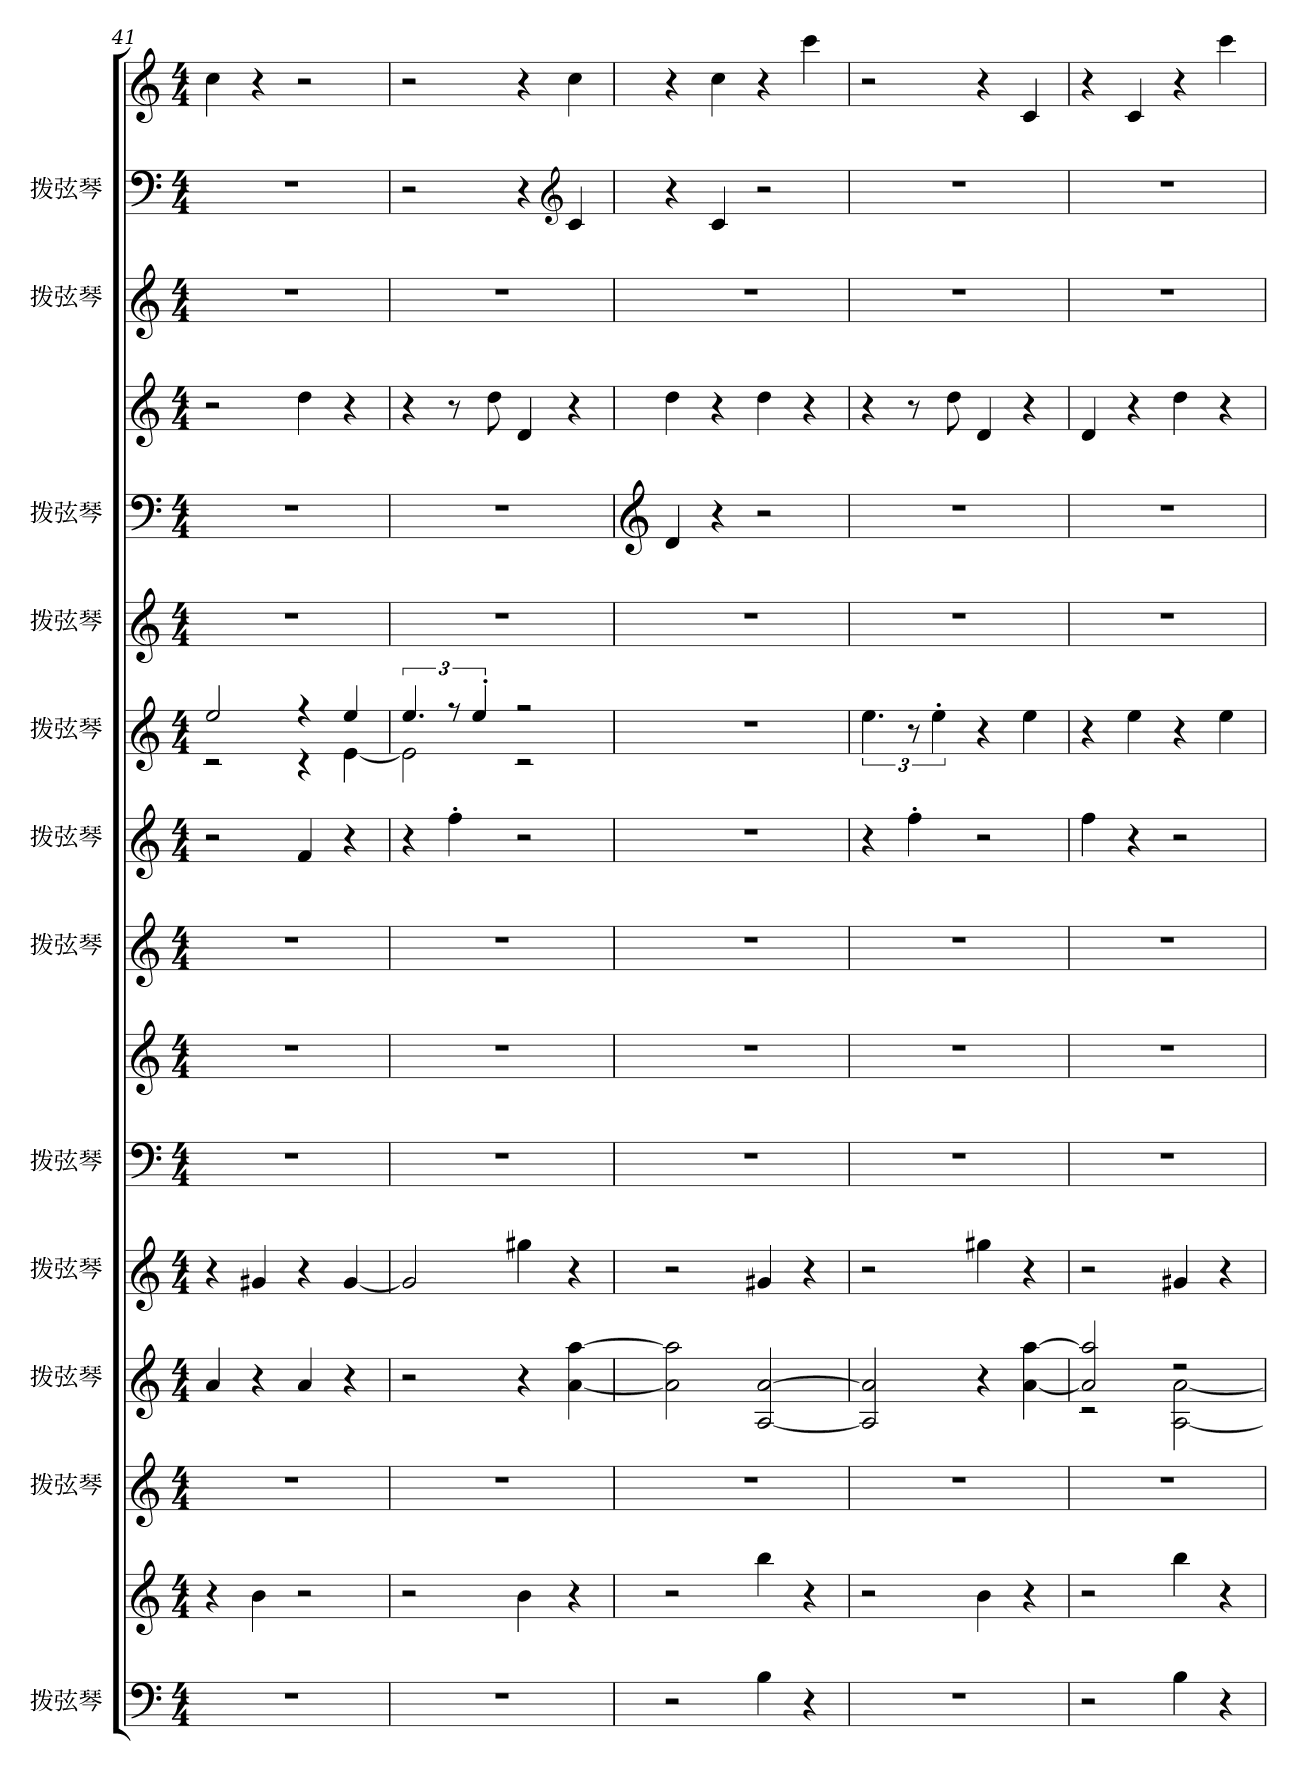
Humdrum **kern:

**kern	**kern	**kern	**kern	**kern	**kern	**kern	**kern	**kern	**kern	**kern	**kern	**kern	**kern	**kern	**kern
*part12	*part12	*part11	*part10	*part9	*part8	*part8	*part7	*part6	*part5	*part4	*part3	*part3	*part2	*part1	*part1
*staff16	*staff15	*staff14	*staff13	*staff12	*staff11	*staff10	*staff9	*staff8	*staff7	*staff6	*staff5	*staff4	*staff3	*staff2	*staff1
*I"拨弦琴	*	*I"拨弦琴	*I"拨弦琴	*I"拨弦琴	*I"拨弦琴	*	*I"拨弦琴	*I"拨弦琴	*I"拨弦琴	*I"拨弦琴	*I"拨弦琴	*	*I"拨弦琴	*I"拨弦琴	*
*clefF4	*clefG2	*clefG2	*clefG2	*clefG2	*clefF4	*clefG2	*clefG2	*clefG2	*clefG2	*clefG2	*clefF4	*clefG2	*clefG2	*clefF4	*clefG2
*k[]	*k[]	*k[]	*k[]	*k[]	*k[]	*k[]	*k[]	*k[]	*k[]	*k[]	*k[]	*k[]	*k[]	*k[]	*k[]
*M4/4	*M4/4	*M4/4	*M4/4	*M4/4	*M4/4	*M4/4	*M4/4	*M4/4	*M4/4	*M4/4	*M4/4	*M4/4	*M4/4	*M4/4	*M4/4
=41	=41	=41	=41	=41	=41	=41	=41	=41	=41	=41	=41	=41	=41	=41	=41
*	*	*	*	*	*	*	*	*	*^	*	*	*	*	*	*
1r	4r	1r	4a/	4r	1r	1r	1r	2r	2ee/	2r	1r	1r	2r	1r	1r	4cc\
.	4b\	.	4r	4g#X/	.	.	.	.	.	.	.	.	.	.	.	4r
.	2r	.	4a/	4r	.	.	.	4f/	4r	4r	.	.	4dd\	.	.	2r
.	.	.	4r	[4g#/	.	.	.	4r	4ee/	[4e\	.	.	4r	.	.	.
=42	=42	=42	=42	=42	=42	=42	=42	=42	=42	=42	=42	=42	=42	=42	=42	=42
1r	2r	1r	2r	2g#/]	1r	1r	1r	4r	6.ee/	2e\]	1r	1r	4r	1r	2r	2r
.	.	.	.	.	.	.	.	4ff'\	12r	.	.	.	8r	.	.	.
.	.	.	.	.	.	.	.	.	6ee'/	.	.	.	.	.	.	.
.	.	.	.	.	.	.	.	.	.	.	.	.	8dd\	.	.	.
.	4b\	.	4r	4gg#X\	.	.	.	2r	2r	2r	.	.	4d/	.	4r	4r
*	*	*	*	*	*	*	*	*	*	*	*	*	*	*	*clefG2	*
.	4r	.	[4a\ [4aa\	4r	.	.	.	.	.	.	.	.	4r	.	4c/	4cc\
*	*	*	*	*	*	*	*	*	*v	*v	*	*	*	*	*	*
!!LO:PB:g=z
=43	=43	=43	=43	=43	=43	=43	=43	=43	=43	=43	=43	=43	=43	=43	=43
*	*	*	*	*	*	*	*	*	*	*	*clefG2	*	*	*	*
2r	2r	1r	2a\] 2aa\]	2r	1r	1r	1r	1r	1r	1r	4d/	4dd\	1r	4r	4r
.	.	.	.	.	.	.	.	.	.	.	4r	4r	.	4c/	4cc\
4B\	4bb\	.	[2A/ [2a/	4g#X/	.	.	.	.	.	.	2r	4dd\	.	2r	4r
4r	4r	.	.	4r	.	.	.	.	.	.	.	4r	.	.	4ccc\
=44	=44	=44	=44	=44	=44	=44	=44	=44	=44	=44	=44	=44	=44	=44	=44
1r	2r	1r	2A/] 2a/]	2r	1r	1r	1r	4r	6.ee\	1r	1r	4r	1r	1r	2r
.	.	.	.	.	.	.	.	4ff'\	12r	.	.	8r	.	.	.
.	.	.	.	.	.	.	.	.	6ee'\	.	.	.	.	.	.
.	.	.	.	.	.	.	.	.	.	.	.	8dd\	.	.	.
.	4b\	.	4r	4gg#X\	.	.	.	2r	4r	.	.	4d/	.	.	4r
.	4r	.	[4a\ [4aa\	4r	.	.	.	.	4ee\	.	.	4r	.	.	4c/
=45	=45	=45	=45	=45	=45	=45	=45	=45	=45	=45	=45	=45	=45	=45	=45
*	*	*	*^	*	*	*	*	*	*	*	*	*	*	*	*
2r	2r	1r	2a/] 2aa/]	2r	2r	1r	1r	1r	4ff\	4r	1r	1r	4d/	1r	1r	4r
.	.	.	.	.	.	.	.	.	4r	4ee\	.	.	4r	.	.	4c/
4B\	4bb\	.	2r	[2A\ [2a\	4g#X/	.	.	.	2r	4r	.	.	4dd\	.	.	4r
4r	4r	.	.	.	4r	.	.	.	.	4ee\	.	.	4r	.	.	4ccc\
*	*	*	*v	*v	*	*	*	*	*	*	*	*	*	*	*	*
=	=	=	=	=	=	=	=	=	=	=	=	=	=	=	=
*-	*-	*-	*-	*-	*-	*-	*-	*-	*-	*-	*-	*-	*-	*-	*-
